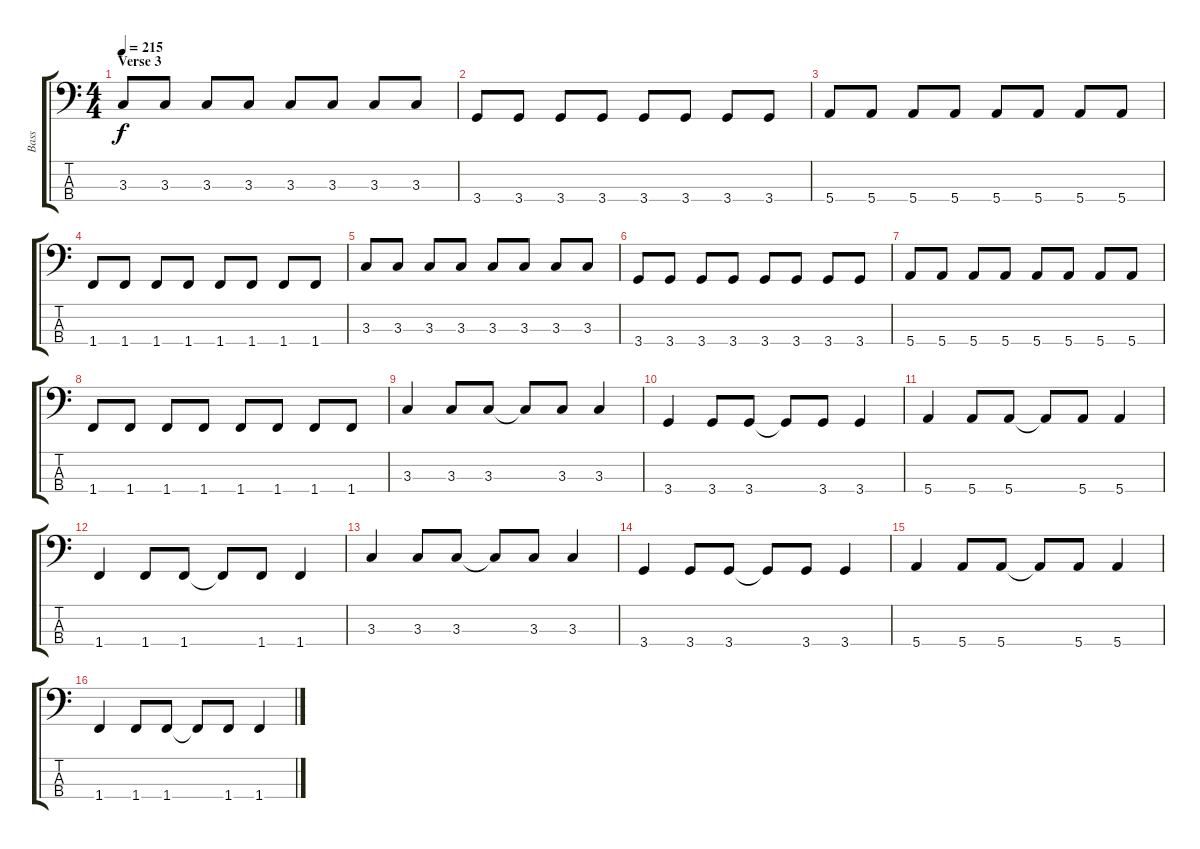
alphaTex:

\track ("Bass" "Bass") {instrument electricbassfinger}
\staff {score tabs}
\tuning (G2 D2 A1 E1) {hide}
\ts (4 4)
\section ("" "Verse 3")
\tempo 215
\clef f4
\ks c
3.3.8{dy f} 3.3.8 3.3.8 3.3.8 3.3.8 3.3.8 3.3.8 3.3.8 |
3.4.8 3.4.8 3.4.8 3.4.8 3.4.8 3.4.8 3.4.8 3.4.8 |
5.4.8 5.4.8 5.4.8 5.4.8 5.4.8 5.4.8 5.4.8 5.4.8 |
1.4.8 1.4.8 1.4.8 1.4.8 1.4.8 1.4.8 1.4.8 1.4.8 |
3.3.8 3.3.8 3.3.8 3.3.8 3.3.8 3.3.8 3.3.8 3.3.8 |
3.4.8 3.4.8 3.4.8 3.4.8 3.4.8 3.4.8 3.4.8 3.4.8 |
5.4.8 5.4.8 5.4.8 5.4.8 5.4.8 5.4.8 5.4.8 5.4.8 |
1.4.8 1.4.8 1.4.8 1.4.8 1.4.8 1.4.8 1.4.8 1.4.8 |
3.3.4 3.3.8 3.3.8 3.3{t}.8 3.3.8 3.3.4 |
3.4.4 3.4.8 3.4.8 3.4{t}.8 3.4.8 3.4.4 |
5.4.4 5.4.8 5.4.8 5.4{t}.8 5.4.8 5.4.4 |
1.4.4 1.4.8 1.4.8 1.4{t}.8 1.4.8 1.4.4 |
3.3.4 3.3.8 3.3.8 3.3{t}.8 3.3.8 3.3.4 |
3.4.4 3.4.8 3.4.8 3.4{t}.8 3.4.8 3.4.4 |
5.4.4 5.4.8 5.4.8 5.4{t}.8 5.4.8 5.4.4 |
1.4.4 1.4.8 1.4.8 1.4{t}.8 1.4.8 1.4.4
